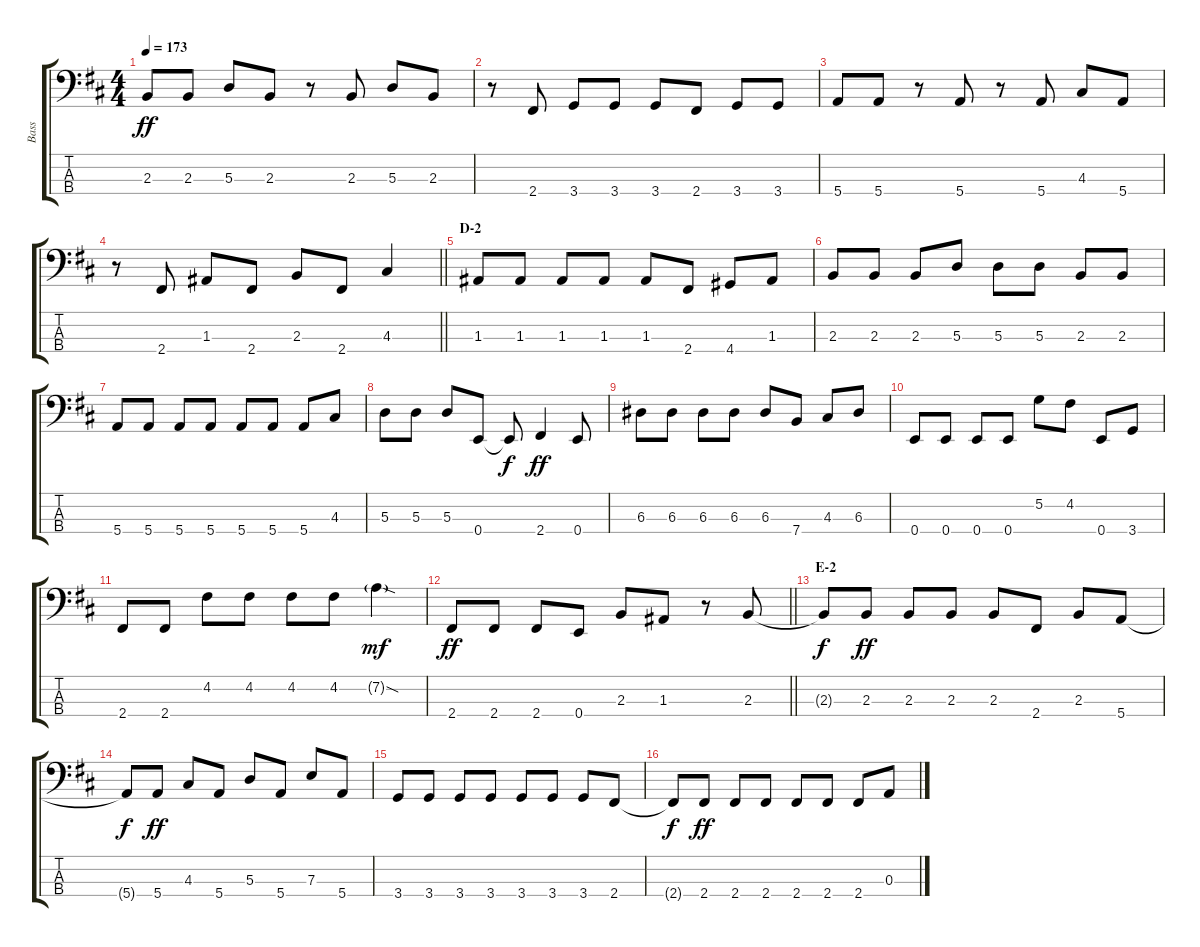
\track ("Bass" "Bass") {instrument electricbasspick}
\staff {score tabs}
\tuning (G2 D2 A1 E1) {hide}
\ts (4 4)
\tempo 173
\clef f4
\ks d
2.3.8{dy ff} 2.3.8 5.3.8 2.3.8 r.8 2.3.8 5.3.8 2.3.8 |
r.8 2.4.8 3.4.8 3.4.8 3.4.8 2.4.8 3.4.8 3.4.8 |
5.4.8 5.4.8 r.8 5.4.8 r.8 5.4.8 4.3.8 5.4.8 |
\barLineRight lightlight
r.8 2.4.8 1.3.8 2.4.8 2.3.8 2.4.8 4.3.4 |
\section ("" "D-2")
1.3.8 1.3.8 1.3.8 1.3.8 1.3.8 2.4.8 4.4.8 1.3.8 |
2.3.8 2.3.8 2.3.8 5.3.8 5.3.8 5.3.8 2.3.8 2.3.8 |
5.4.8 5.4.8 5.4.8 5.4.8 5.4.8 5.4.8 5.4.8 4.3.8 |
5.3.8 5.3.8 5.3.8 0.4.8 0.4{t}.8{dy f} 2.4.4{dy ff} 0.4.8 |
6.3.8 6.3.8 6.3.8 6.3.8 6.3.8 7.4.8 4.3.8 6.3.8 |
0.4.8 0.4.8 0.4.8 0.4.8 5.2.8 4.2.8 0.4.8 3.4.8 |
2.4.8 2.4.8 4.2.8 4.2.8 4.2.8 4.2.8 7.2{sod g}.4{dy mf} |
\barLineRight lightlight
2.4.8{dy ff} 2.4.8 2.4.8 0.4.8 2.3.8 1.3.8 r.8 2.3.8 |
\section ("" "E-2")
2.3{t}.8{dy f} 2.3.8{dy ff} 2.3.8 2.3.8 2.3.8 2.4.8 2.3.8 5.4.8 |
5.4{t}.8{dy f} 5.4.8{dy ff} 4.3.8 5.4.8 5.3.8 5.4.8 7.3.8 5.4.8 |
3.4.8 3.4.8 3.4.8 3.4.8 3.4.8 3.4.8 3.4.8 2.4.8 |
2.4{t}.8{dy f} 2.4.8{dy ff} 2.4.8 2.4.8 2.4.8 2.4.8 2.4.8 0.3.8
